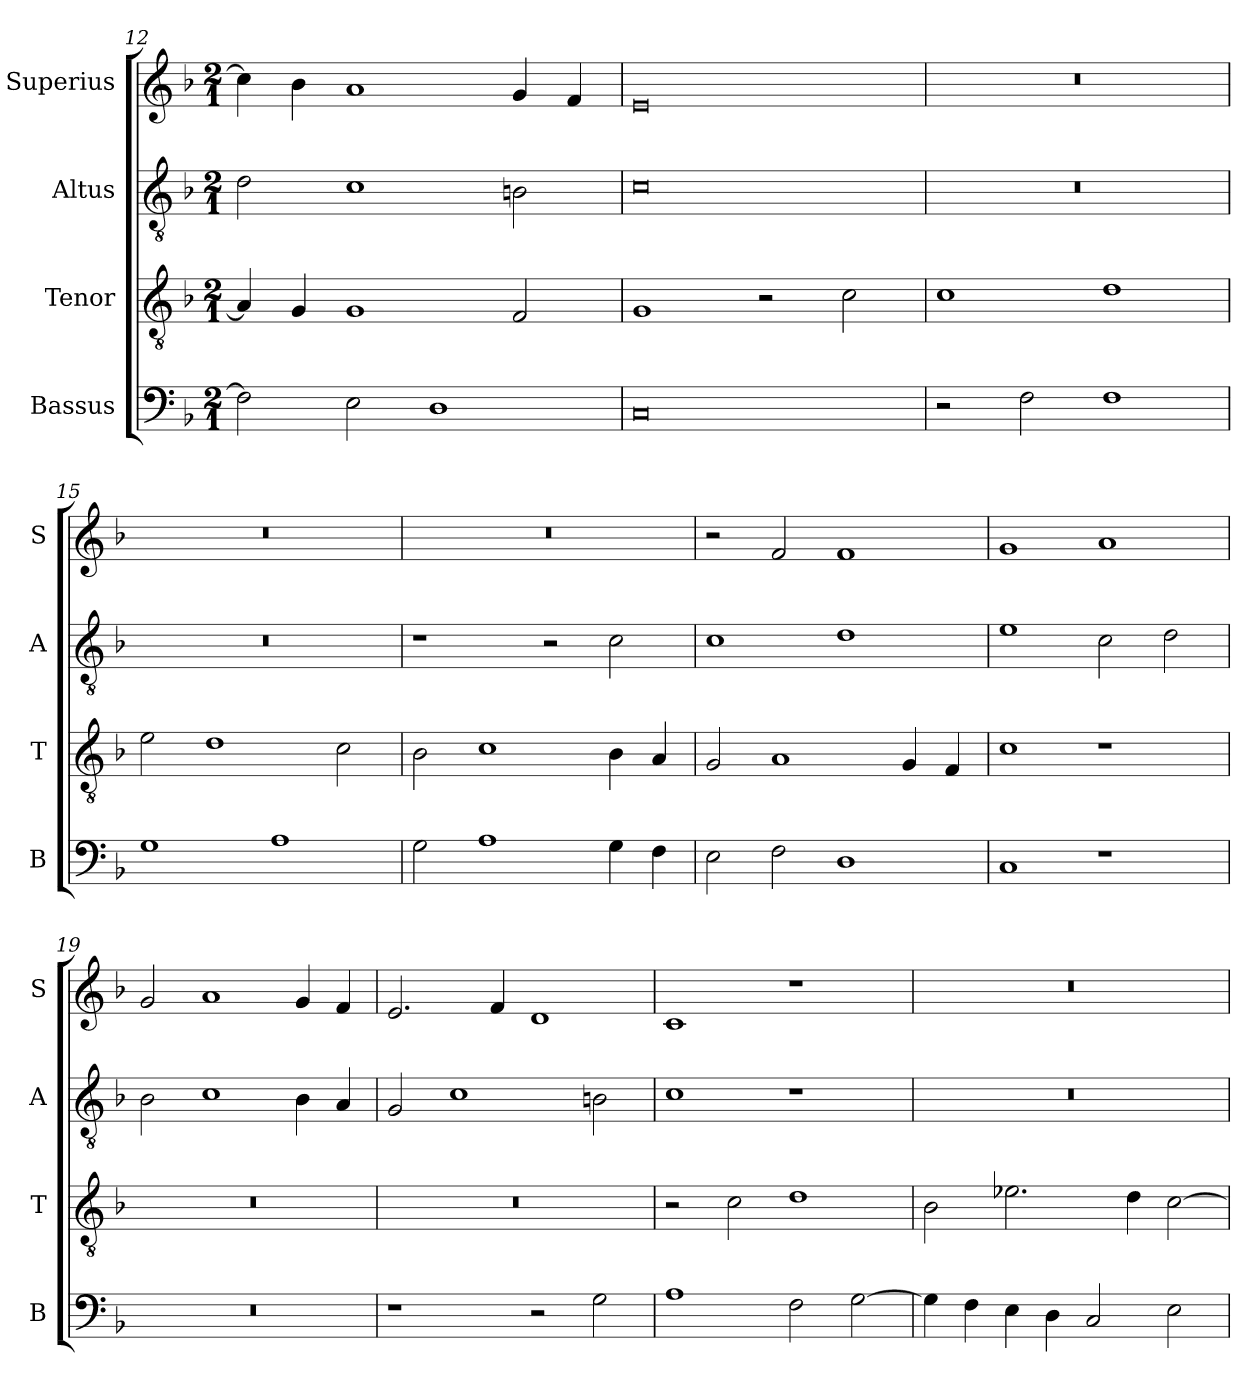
**kern	**kern	**kern	**kern
*part4	*part3	*part2	*part1
*staff4	*staff3	*staff2	*staff1
*I"Bassus	*I"Tenor	*I"Altus	*I"Superius
*I'B	*I'T	*I'A	*I'S
*clefF4	*clefGv2	*clefGv2	*clefG2
*k[b-]	*k[b-]	*k[b-]	*k[b-]
*F:	*F:	*F:	*F:
*M2/1	*M2/1	*M2/1	*M2/1
=12	=12	=12	=12
2F]	4A]	2d	4cc]
.	4G	.	4b-
2E	1G	1c	1a
1D	.	.	.
.	2F	2Bn	4g
.	.	.	4f
=13	=13	=13	=13
0C	1G	0c	0e
.	2r	.	.
.	2c	.	.
=14	=14	=14	=14
2r	1c	0r	0r
2F	.	.	.
1F	1d	.	.
=15	=15	=15	=15
1G	2e	0r	0r
.	1d	.	.
1A	.	.	.
.	2c	.	.
=16	=16	=16	=16
2G	2B-	1r	0r
1A	1c	.	.
.	.	2r	.
4G	4B-	2c	.
4F	4A	.	.
=17	=17	=17	=17
2E	2G	1c	2r
2F	1A	.	2f
1D	.	1d	1f
.	4G	.	.
.	4F	.	.
=18	=18	=18	=18
1C	1c	1e	1g
1r	1r	2c	1a
.	.	2d	.
=19	=19	=19	=19
0r	0r	2B-	2g
.	.	1c	1a
.	.	4B-	4g
.	.	4A	4f
=20	=20	=20	=20
1r	0r	2G	2.e
.	.	1c	.
.	.	.	4f
2r	.	.	1d
2G	.	2Bn	.
=21	=21	=21	=21
1A	2r	1c	1c
.	2c	.	.
2F	1d	1r	1r
[2G	.	.	.
=22	=22	=22	=22
4G]	2B-	0r	0r
4F	.	.	.
4E	2.e-X	.	.
4D	.	.	.
2C	.	.	.
.	4d	.	.
2E	[2c	.	.
=	=	=	=
*-	*-	*-	*-
